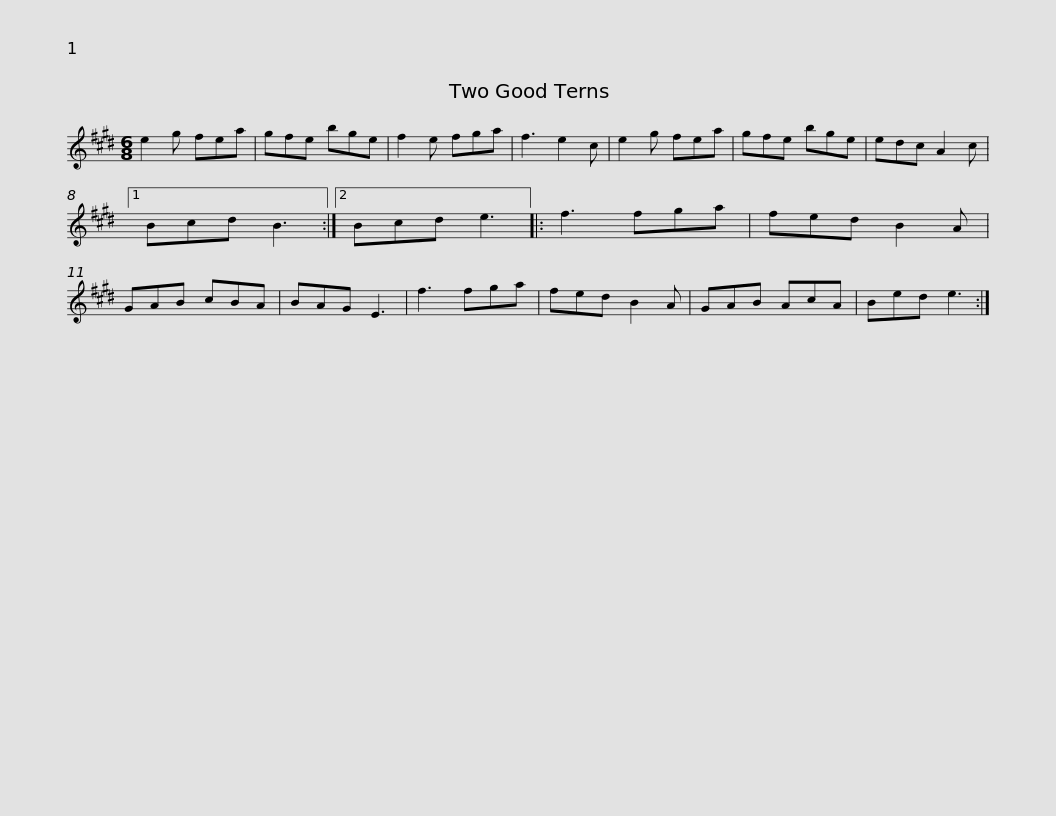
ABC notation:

X:1
L:1/8
M:6/8
I:linebreak $
K:E
V:1 treble
V:1
 e2 g fea | gfe bge | f2 e fga | f3 e2 c | e2 g fea | %5
 gfe bge | edc A2 c |1 Bcd B3 :|2$ Bcd e3 |: f3 fga | %10
 fed B2 A | GAB cBA | BAG E3 | f3 fga | fed B2 A | %15
 GAB AcA |$ Bed e3 :| %17
